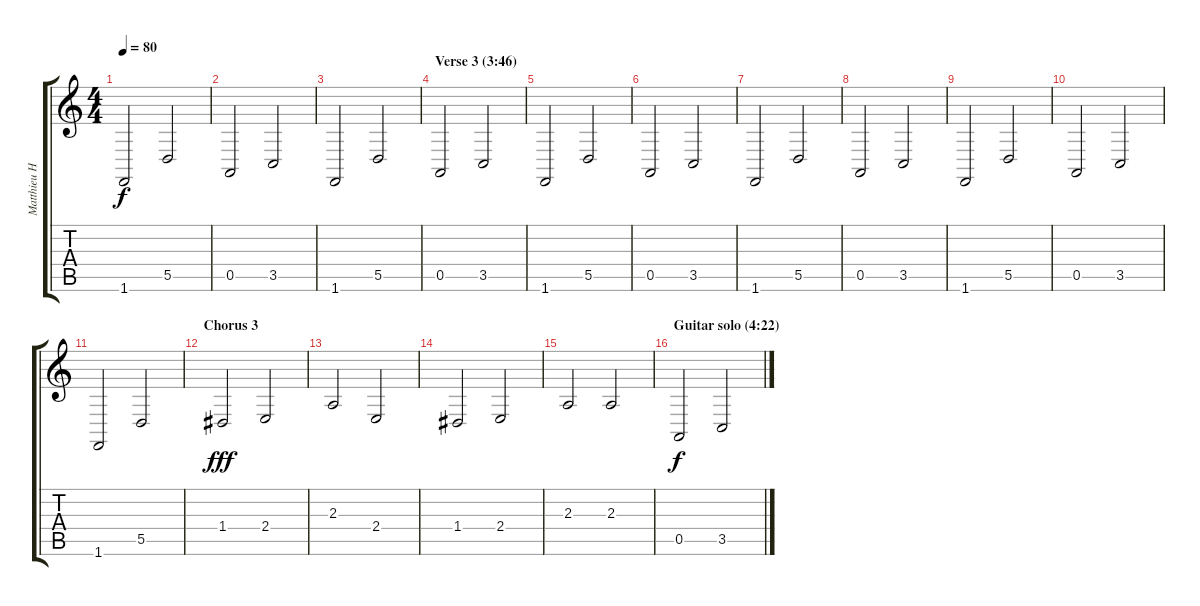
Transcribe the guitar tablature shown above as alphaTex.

\track ("Matthieu Hartley (keyboards)" "Matthieu H") {instrument tremolostrings}
\staff {score tabs}
\tuning (E4 B3 G3 D3 A2 E2) {hide}
\ts (4 4)
\tempo 80
\clef g2
\ks c
1.6.2{dy f} 5.5.2 |
0.5.2 3.5.2 |
1.6.2 5.5.2 |
\section ("" "Verse 3 (3:46)")
0.5.2 3.5.2 |
1.6.2 5.5.2 |
0.5.2 3.5.2 |
1.6.2 5.5.2 |
0.5.2 3.5.2 |
1.6.2 5.5.2 |
0.5.2 3.5.2 |
1.6.2 5.5.2 |
\section ("" "Chorus 3")
1.4.2{dy fff} 2.4.2 |
2.3.2 2.4.2 |
1.4.2 2.4.2 |
2.3.2 2.3.2 |
\section ("" "Guitar solo (4:22)")
0.5.2{dy f} 3.5.2
